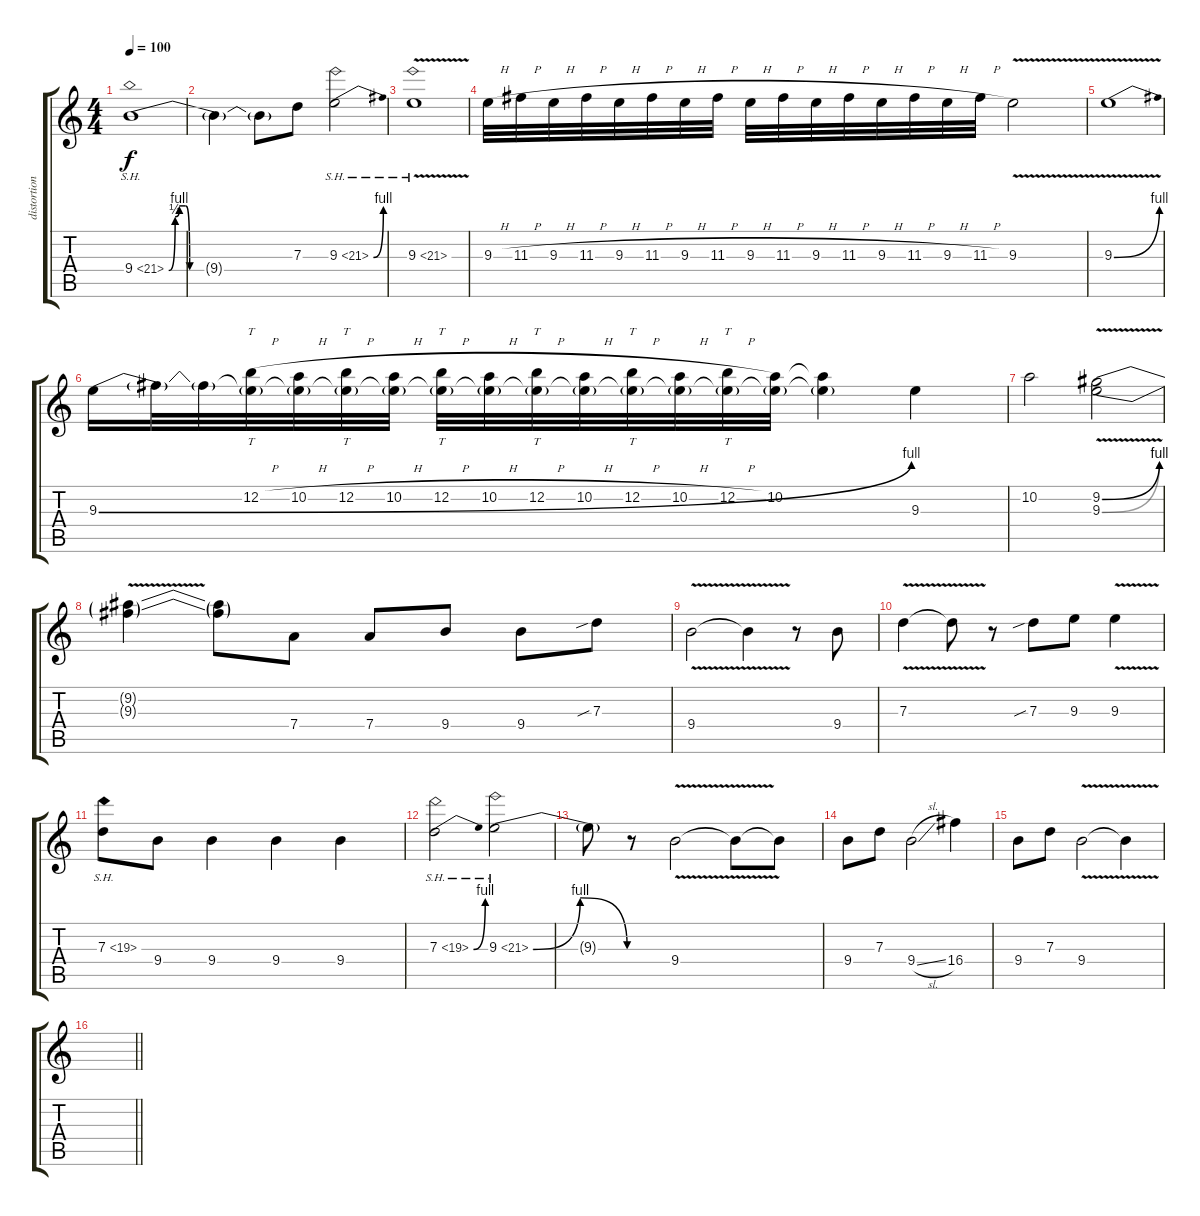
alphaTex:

\track ("distortion " "distortion") {instrument distortionguitar}
\staff {score tabs}
\tuning (E4 B3 G3 D3 A2 E2) {hide}
\ts (4 4)
\tempo 100
\clef g2
\ks c
9.4{be (custom 0 0 3 2 5 4 8 4 10 0 60 0) sh 12}.1{dy f} |
9.4{t}.4 9.4{t}.8 7.3.8 9.3{be (bend 0 0 60 4) sh 12}.2 |
9.3{sh 12 v}.1 |
9.3{h}.32 11.3{h}.32 9.3{h}.32 11.3{h}.32 9.3{h}.32 11.3{h}.32 9.3{h}.32 11.3{h}.32 9.3{h}.32 11.3{h}.32 9.3{h}.32 11.3{h}.32 9.3{h}.32 11.3{h}.32 9.3{h}.32 11.3{h}.32 9.3{v}.2 |
9.3{be (bend 0 0 60 4) v}.1 |
9.3{be (bend 0 0 60 4)}.16 9.3{t}.32 9.3{t}.32 (12.2{h} 9.3{t}).32{tt} (10.2{h} 9.3{t}).32 (12.2{h} 9.3{t}).32{tt} (10.2{h} 9.3{t}).32 (12.2{h} 9.3{t}).32{tt} (10.2{h} 9.3{t}).32 (12.2{h} 9.3{t}).32{tt} (10.2{h} 9.3{t}).32 (12.2{h} 9.3{t}).32{tt} (10.2{h} 9.3{t}).32 (12.2{h} 9.3{t}).32{tt} (10.2 9.3{t}).32 (10.2{t} 9.3{t}).4 9.3.4 |
10.2.2 (9.2{be (bend 0 0 60 4) v} 9.3{be (bend 0 0 60 4) v}).2 |
(9.2{t} 9.3{t}).4 (9.2{t} 9.3{t}).8 7.4.8 7.4.8 9.4.8 9.4.8 7.3{sib}.8 |
9.4{v}.2 9.4{t}.4 r.8 9.4.8 |
7.3{v}.4 7.3{t}.8 r.8 7.3{sib}.8 9.3.8 9.3{v}.4 |
7.3{sh 12}.8 9.4.8 9.4.4 9.4.4 9.4.4 |
7.3{be (bend 0 0 60 4) sh 12}.2 9.3{be (bendrelease 0 0 30 4 30 4 60 0) sh 12}.2 |
9.3{t}.8 r.8 9.4{v}.2 9.4{t}.8 9.4{t}.8 |
9.4.8 7.3.8 9.4{sl}.2 16.4.4 |
9.4.8 7.3.8 9.4{v}.2 9.4{t}.4 |
\barLineRight lightlight
